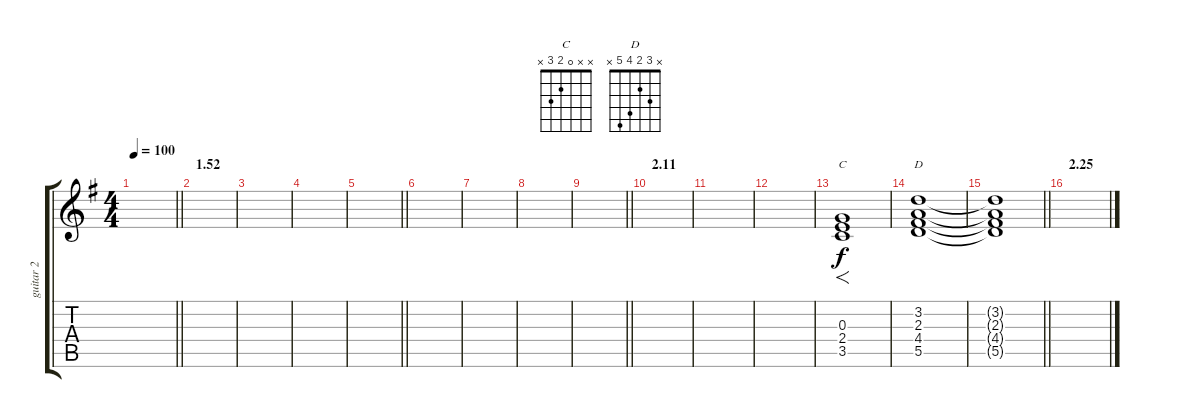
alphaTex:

\track ("guitar 2" "guitar 2") {instrument distortionguitar}
\staff {score tabs}
\tuning (E4 B3 G3 D3 A2 E2) {hide}
\chord ("C" x x 0 2 3 x)
\chord ("D" x 3 2 4 5 x)
\ts (4 4)
\tempo 100
\clef g2
\barLineRight lightlight
\ks g
|
\section ("" "1.52")
|
|
|
\barLineRight lightlight
|
|
|
|
\barLineRight lightlight
|
\section ("" "2.11")
|
|
|
(0.3 2.4 3.5).1{f ch "C"} |
(3.2 2.3 4.4 5.5).1{ch "D"} |
\barLineRight lightlight
(3.2{t} 2.3{t} 4.4{t} 5.5{t}).1 |
\section ("" "2.25")
